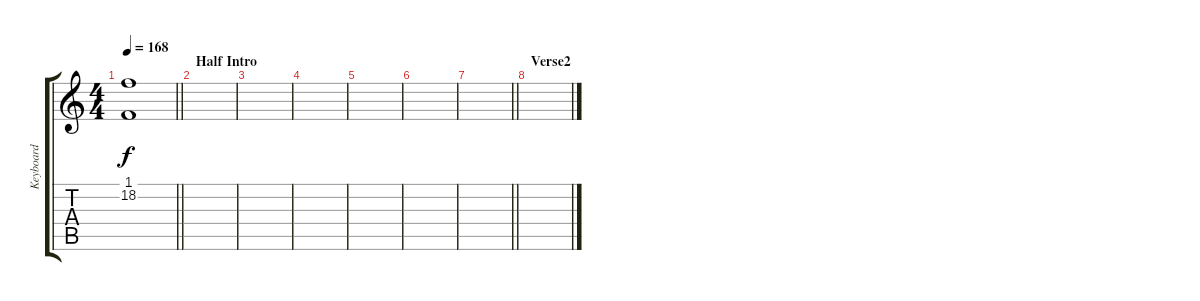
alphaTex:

\track ("Keyboard" "Keyboard") {instrument synthstrings1}
\staff {score tabs}
\tuning (E4 B3 G3 D3 A2 E2) {hide}
\ts (4 4)
\tempo 168
\clef g2
\barLineRight lightlight
\ks c
(1.1 18.2).1{dy f} |
\section ("" "Half Intro")
|
|
|
|
|
\barLineRight lightlight
|
\section ("" "Verse2")
